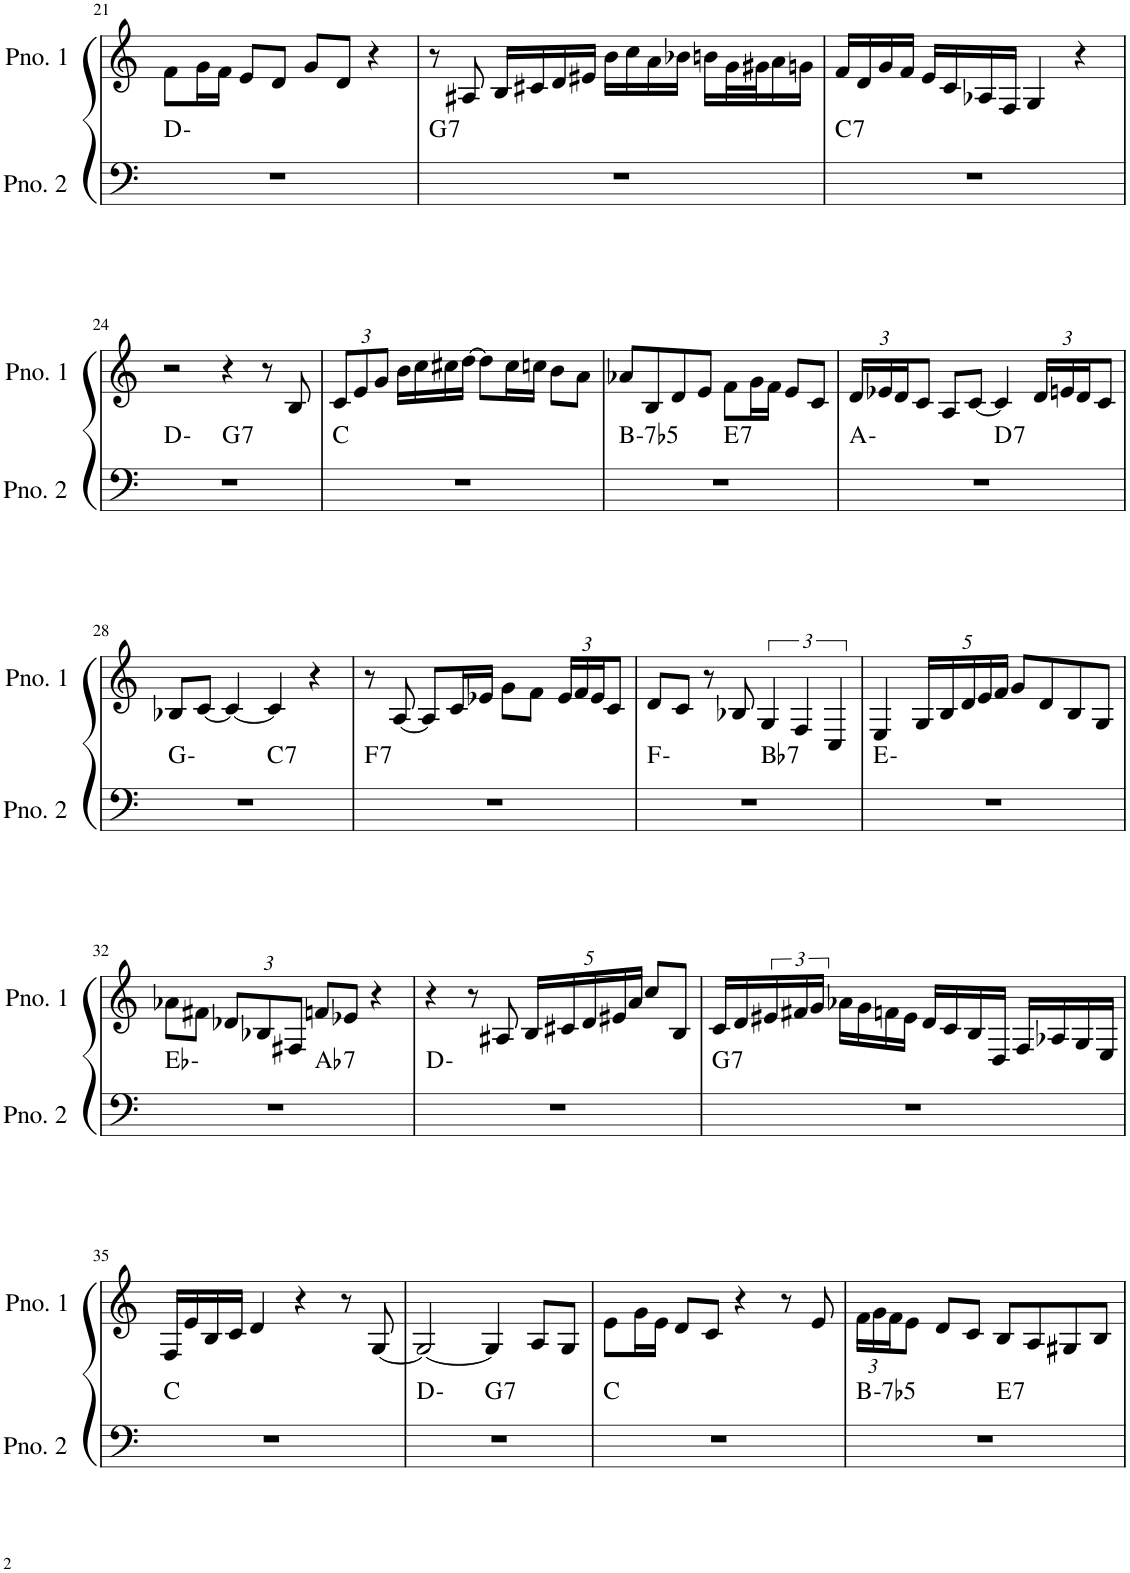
**kern	**harte	**kern
*part2	*part2	*part1
*staff2	*	*staff1
*I"ピアノ 2	*	*I"ピアノ 1
!!LO:PB:g=z
*clefF4	*	*clefG2
*k[]	*	*k[]
*M4/4	*	*M4/4
=21	=21	=21
1r	D:min	8f\L
.	.	16g\L
.	.	16f\JJ
.	.	8e/L
.	.	8d/J
.	.	8g/L
.	.	8d/J
.	.	4r
=22	=22	=22
!	!LO:H:kt=7	!
1r	G:7	8r
.	.	8A#X/
.	.	16B/LL
.	.	16c#X/
.	.	16d/
.	.	16e#X/JJ
.	.	16b\LL
.	.	16cc\
.	.	16a\
.	.	16b-X\JJ
.	.	16bn\LL
.	.	32g\L
.	.	32g#X\J
.	.	16a\
.	.	16gn\JJ
=23	=23	=23
!	!LO:H:kt=7	!
1r	C:7	16f/LL
.	.	16d/
.	.	16g/
.	.	16f/JJ
.	.	16e/LL
.	.	16c/
.	.	16A-X/
.	.	16F/JJ
.	.	4G/
.	.	4r
!!LO:LB:g=z
=24	=24	=24
*^	*	*
1r	2ryy	D:min	2r
!	!	!LO:H:kt=7	!
.	2ryy	G:7	4r
.	.	.	8r
.	.	.	8B/
*v	*v	*	*
=25	=25	=25
*	*	*Xbrackettup
1r	C:maj	12c/L
.	.	12e/
.	.	12g/J
.	.	16b\LL
.	.	16cc\
.	.	16cc#X\
.	.	[16dd\JJ
.	.	8dd\L]
.	.	16cc#\L
.	.	16ccn\JJ
.	.	8b\L
.	.	8a\J
=26	=26	=26
!	!LO:H:kt=-7b5	!
*^	*	*
1r	2ryy	B:hdim7	8a-X/L
.	.	.	8B/
.	.	.	8d/
.	.	.	8e/J
!	!	!LO:H:kt=7	!
.	2ryy	E:7	8f\L
.	.	.	16g\L
.	.	.	16f\JJ
.	.	.	8e/L
.	.	.	8c/J
=27	=27	=27	=27
1r	2ryy	A:min	24d/LL
.	.	.	24e-X/
.	.	.	24d/J
.	.	.	8c/J
.	.	.	8A/L
.	.	.	[8c/J
!	!	!LO:H:kt=7	!
.	2ryy	D:7	4c/]
.	.	.	24d/LL
.	.	.	24en/
.	.	.	24d/J
.	.	.	8c/J
!!LO:LB:g=z
=28	=28	=28	=28
1r	2ryy	G:min	8B-X/L
.	.	.	[8c/J
.	.	.	4c/_
!	!	!LO:H:kt=7	!
.	2ryy	C:7	4c/]
.	.	.	4r
=29	=29	=29	=29
!	!	!LO:H:kt=7	!
*v	*v	*	*
1r	F:7	8r
.	.	[8A/
.	.	8A/L]
.	.	16c/L
.	.	16e-X/JJ
.	.	8g\L
.	.	8f\J
.	.	24e-/LL
.	.	24f/
.	.	24e-/J
.	.	8c/J
=30	=30	=30
*^	*	*
1r	2ryy	F:min	8d/L
.	.	.	8c/J
.	.	.	8r
.	.	.	8B-X/
*	*	*	*brackettup
!	!	!LO:H:kt=7	!
.	2ryy	Bb:7	6G/
.	.	.	6F/
.	.	.	6C/
*v	*v	*	*
=31	=31	=31
1r	E:min	4E/
*	*	*Xbrackettup
.	.	20G/LL
.	.	20B/
.	.	20d/
.	.	20e/
.	.	20f/JJ
.	.	8g/L
.	.	8d/
.	.	8B/
.	.	8G/J
!!LO:LB:g=z
=32	=32	=32
*^	*	*
1r	2ryy	Eb:min	8a-X\L
.	.	.	8f#X\J
.	.	.	12d-X/L
.	.	.	12B-X/
.	.	.	12F#X/J
!	!	!LO:H:kt=7	!
.	2ryy	Ab:7	8fn/L
.	.	.	8e-X/J
.	.	.	4r
*v	*v	*	*
=33	=33	=33
1r	D:min	4r
.	.	8r
.	.	8A#X/
.	.	20B/LL
.	.	20c#X/
.	.	20d/
.	.	20e#X/
.	.	20a/JJ
.	.	8cc/L
.	.	8B/J
=34	=34	=34
!	!LO:H:kt=7	!
1r	G:7	16c/LL
.	.	16d/
*	*	*brackettup
.	.	24e#X/
.	.	24f#X/
.	.	24g/JJ
.	.	16a-X\LL
.	.	16g\
.	.	16fn\
.	.	16e#\JJ
.	.	16d/LL
.	.	16c/
.	.	16B/
.	.	16D/JJ
.	.	16F/LL
.	.	16A-X/
.	.	16G/
.	.	16E/JJ
!!LO:LB:g=z
=35	=35	=35
1r	C:maj	16F/LL
.	.	16e/
.	.	16B/
.	.	16c/JJ
.	.	4d/
.	.	4r
.	.	8r
.	.	[8G/
=36	=36	=36
*^	*	*
1r	2ryy	D:min	2G/_
!	!	!LO:H:kt=7	!
.	2ryy	G:7	4G/]
.	.	.	8A/L
.	.	.	8G/J
*v	*v	*	*
=37	=37	=37
1r	C:maj	8e\L
.	.	16g\L
.	.	16e\JJ
.	.	8d/L
.	.	8c/J
.	.	4r
.	.	8r
.	.	8e/
=38	=38	=38
*	*	*Xbrackettup
!	!LO:H:kt=-7b5	!
*^	*	*
1r	2ryy	B:hdim7	24f\LL
.	.	.	24g\
.	.	.	24f\J
.	.	.	8e\J
.	.	.	8d/L
.	.	.	8c/J
!	!	!LO:H:kt=7	!
.	2ryy	E:7	8B/L
.	.	.	8A/
.	.	.	8G#X/
.	.	.	8B/J
*v	*v	*	*
=	=	=
*-	*-	*-
